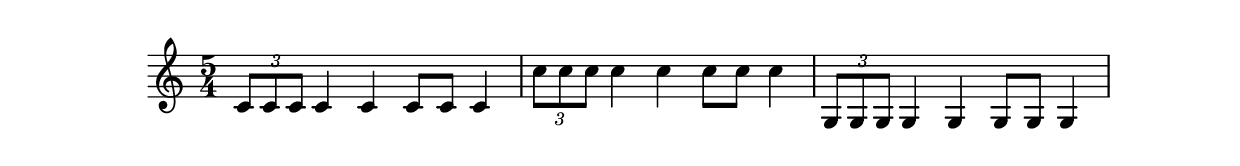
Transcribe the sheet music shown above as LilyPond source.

%% http://lsr.di.unimi.it/LSR/Item?id=302
%% see http://www.lilypond.org/doc/v2.18/Documentation/snippets/pitches#pitches-creating-a-sequence-of-notes-on-various-pitches

%LSR rewritten on Feb.2014

rhythm =
  #(define-music-function (parser location p) (ly:pitch?)
     "Make the rhythm in Mars (the Planets) at the given pitch"
    #{ \tuplet 3/2 { $p 8 $p $p } $p 4 $p $p 8 $p $p 4 #})

\new Staff {
  \time 5/4
  \rhythm c'
  \rhythm c''
  \rhythm g
}
